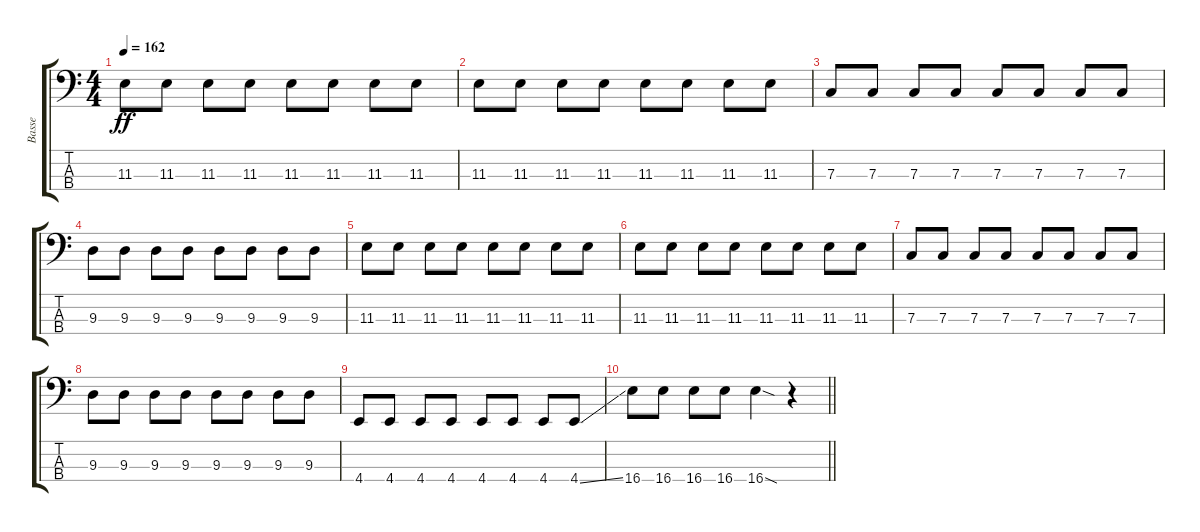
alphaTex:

\track ("Basse" "Basse") {instrument electricbasspick}
\staff {score tabs}
\tuning (Eb2 Bb1 F1 C1) {hide}
\ts (4 4)
\tempo 162
\clef f4
\ks c
11.3.8{dy ff} 11.3.8 11.3.8 11.3.8 11.3.8 11.3.8 11.3.8 11.3.8 |
11.3.8 11.3.8 11.3.8 11.3.8 11.3.8 11.3.8 11.3.8 11.3.8 |
7.3.8 7.3.8 7.3.8 7.3.8 7.3.8 7.3.8 7.3.8 7.3.8 |
9.3.8 9.3.8 9.3.8 9.3.8 9.3.8 9.3.8 9.3.8 9.3.8 |
11.3.8 11.3.8 11.3.8 11.3.8 11.3.8 11.3.8 11.3.8 11.3.8 |
11.3.8 11.3.8 11.3.8 11.3.8 11.3.8 11.3.8 11.3.8 11.3.8 |
7.3.8 7.3.8 7.3.8 7.3.8 7.3.8 7.3.8 7.3.8 7.3.8 |
9.3.8 9.3.8 9.3.8 9.3.8 9.3.8 9.3.8 9.3.8 9.3.8 |
4.4.8 4.4.8 4.4.8 4.4.8 4.4.8 4.4.8 4.4.8 4.4{ss}.8 |
\barLineRight lightlight
16.4.8 16.4.8 16.4.8 16.4.8 16.4{sod}.4 r.4
